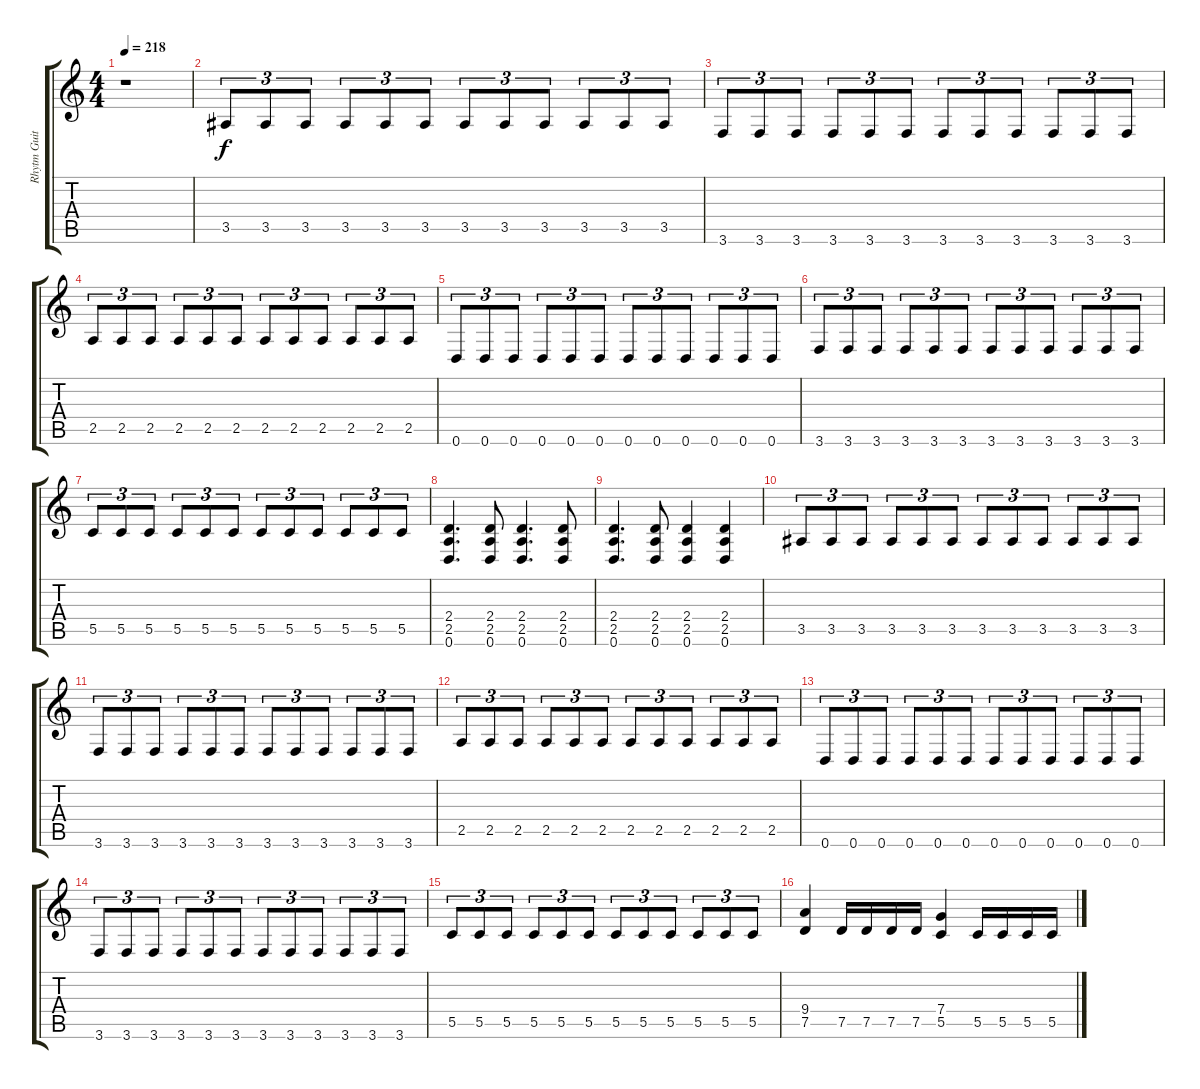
\track ("Rhytm Guitar" "Rhytm Guit") {instrument distortionguitar}
\staff {score tabs}
\tuning (D4 A3 F3 C3 G2 D2) {hide}
\ts (4 4)
\tempo 218
\clef g2
\ks c
r.1{dy f} |
3.5.8{tu (3 2)} 3.5.8{tu (3 2)} 3.5.8{tu (3 2)} 3.5.8{tu (3 2)} 3.5.8{tu (3 2)} 3.5.8{tu (3 2)} 3.5.8{tu (3 2)} 3.5.8{tu (3 2)} 3.5.8{tu (3 2)} 3.5.8{tu (3 2)} 3.5.8{tu (3 2)} 3.5.8{tu (3 2)} |
3.6.8{tu (3 2)} 3.6.8{tu (3 2)} 3.6.8{tu (3 2)} 3.6.8{tu (3 2)} 3.6.8{tu (3 2)} 3.6.8{tu (3 2)} 3.6.8{tu (3 2)} 3.6.8{tu (3 2)} 3.6.8{tu (3 2)} 3.6.8{tu (3 2)} 3.6.8{tu (3 2)} 3.6.8{tu (3 2)} |
2.5.8{tu (3 2)} 2.5.8{tu (3 2)} 2.5.8{tu (3 2)} 2.5.8{tu (3 2)} 2.5.8{tu (3 2)} 2.5.8{tu (3 2)} 2.5.8{tu (3 2)} 2.5.8{tu (3 2)} 2.5.8{tu (3 2)} 2.5.8{tu (3 2)} 2.5.8{tu (3 2)} 2.5.8{tu (3 2)} |
0.6.8{tu (3 2)} 0.6.8{tu (3 2)} 0.6.8{tu (3 2)} 0.6.8{tu (3 2)} 0.6.8{tu (3 2)} 0.6.8{tu (3 2)} 0.6.8{tu (3 2)} 0.6.8{tu (3 2)} 0.6.8{tu (3 2)} 0.6.8{tu (3 2)} 0.6.8{tu (3 2)} 0.6.8{tu (3 2)} |
3.6.8{tu (3 2)} 3.6.8{tu (3 2)} 3.6.8{tu (3 2)} 3.6.8{tu (3 2)} 3.6.8{tu (3 2)} 3.6.8{tu (3 2)} 3.6.8{tu (3 2)} 3.6.8{tu (3 2)} 3.6.8{tu (3 2)} 3.6.8{tu (3 2)} 3.6.8{tu (3 2)} 3.6.8{tu (3 2)} |
5.5.8{tu (3 2)} 5.5.8{tu (3 2)} 5.5.8{tu (3 2)} 5.5.8{tu (3 2)} 5.5.8{tu (3 2)} 5.5.8{tu (3 2)} 5.5.8{tu (3 2)} 5.5.8{tu (3 2)} 5.5.8{tu (3 2)} 5.5.8{tu (3 2)} 5.5.8{tu (3 2)} 5.5.8{tu (3 2)} |
(2.4 2.5 0.6).4{d} (2.4 2.5 0.6).8 (2.4 2.5 0.6).4{d} (2.4 2.5 0.6).8 |
(2.4 2.5 0.6).4{d} (2.4 2.5 0.6).8 (2.4 2.5 0.6).4 (2.4 2.5 0.6).4 |
3.5.8{tu (3 2)} 3.5.8{tu (3 2)} 3.5.8{tu (3 2)} 3.5.8{tu (3 2)} 3.5.8{tu (3 2)} 3.5.8{tu (3 2)} 3.5.8{tu (3 2)} 3.5.8{tu (3 2)} 3.5.8{tu (3 2)} 3.5.8{tu (3 2)} 3.5.8{tu (3 2)} 3.5.8{tu (3 2)} |
3.6.8{tu (3 2)} 3.6.8{tu (3 2)} 3.6.8{tu (3 2)} 3.6.8{tu (3 2)} 3.6.8{tu (3 2)} 3.6.8{tu (3 2)} 3.6.8{tu (3 2)} 3.6.8{tu (3 2)} 3.6.8{tu (3 2)} 3.6.8{tu (3 2)} 3.6.8{tu (3 2)} 3.6.8{tu (3 2)} |
2.5.8{tu (3 2)} 2.5.8{tu (3 2)} 2.5.8{tu (3 2)} 2.5.8{tu (3 2)} 2.5.8{tu (3 2)} 2.5.8{tu (3 2)} 2.5.8{tu (3 2)} 2.5.8{tu (3 2)} 2.5.8{tu (3 2)} 2.5.8{tu (3 2)} 2.5.8{tu (3 2)} 2.5.8{tu (3 2)} |
0.6.8{tu (3 2)} 0.6.8{tu (3 2)} 0.6.8{tu (3 2)} 0.6.8{tu (3 2)} 0.6.8{tu (3 2)} 0.6.8{tu (3 2)} 0.6.8{tu (3 2)} 0.6.8{tu (3 2)} 0.6.8{tu (3 2)} 0.6.8{tu (3 2)} 0.6.8{tu (3 2)} 0.6.8{tu (3 2)} |
3.6.8{tu (3 2)} 3.6.8{tu (3 2)} 3.6.8{tu (3 2)} 3.6.8{tu (3 2)} 3.6.8{tu (3 2)} 3.6.8{tu (3 2)} 3.6.8{tu (3 2)} 3.6.8{tu (3 2)} 3.6.8{tu (3 2)} 3.6.8{tu (3 2)} 3.6.8{tu (3 2)} 3.6.8{tu (3 2)} |
5.5.8{tu (3 2)} 5.5.8{tu (3 2)} 5.5.8{tu (3 2)} 5.5.8{tu (3 2)} 5.5.8{tu (3 2)} 5.5.8{tu (3 2)} 5.5.8{tu (3 2)} 5.5.8{tu (3 2)} 5.5.8{tu (3 2)} 5.5.8{tu (3 2)} 5.5.8{tu (3 2)} 5.5.8{tu (3 2)} |
(9.4 7.5).4 7.5.16 7.5.16 7.5.16 7.5.16 (7.4 5.5).4 5.5.16 5.5.16 5.5.16 5.5.16
